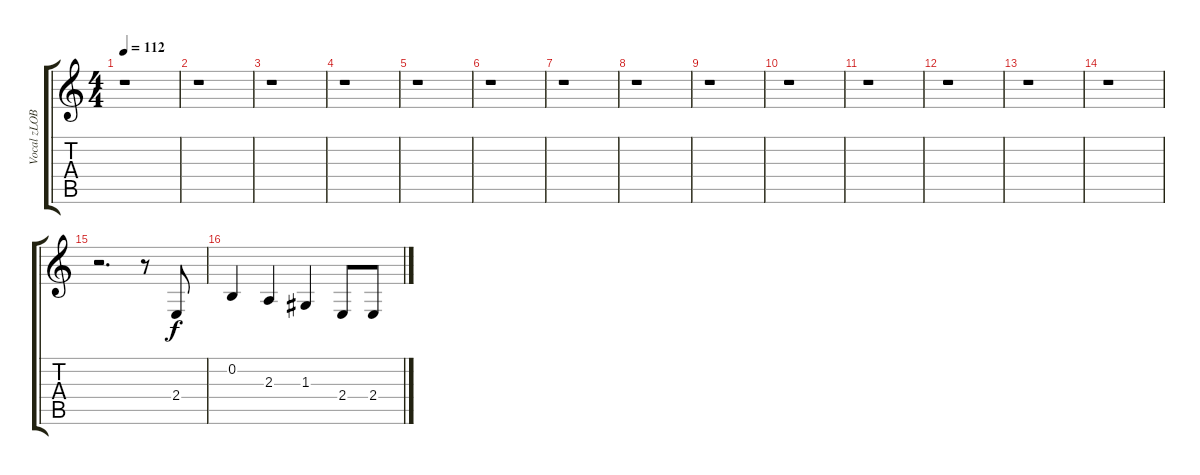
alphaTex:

\track ("Vocal zLOB" "Vocal zLOB") {instrument altosax}
\staff {score tabs}
\tuning (E4 B3 G3 D3 A2 E2) {hide}
\ts (4 4)
\tempo 112
\clef g2
\ks c
r.1{dy f} |
r.1 |
r.1 |
r.1 |
r.1 |
r.1 |
r.1 |
r.1 |
r.1 |
r.1 |
r.1 |
r.1 |
r.1 |
r.1 |
r.2{d} r.8 2.4.8 |
0.2.4 2.3.4 1.3.4 2.4.8 2.4.8
